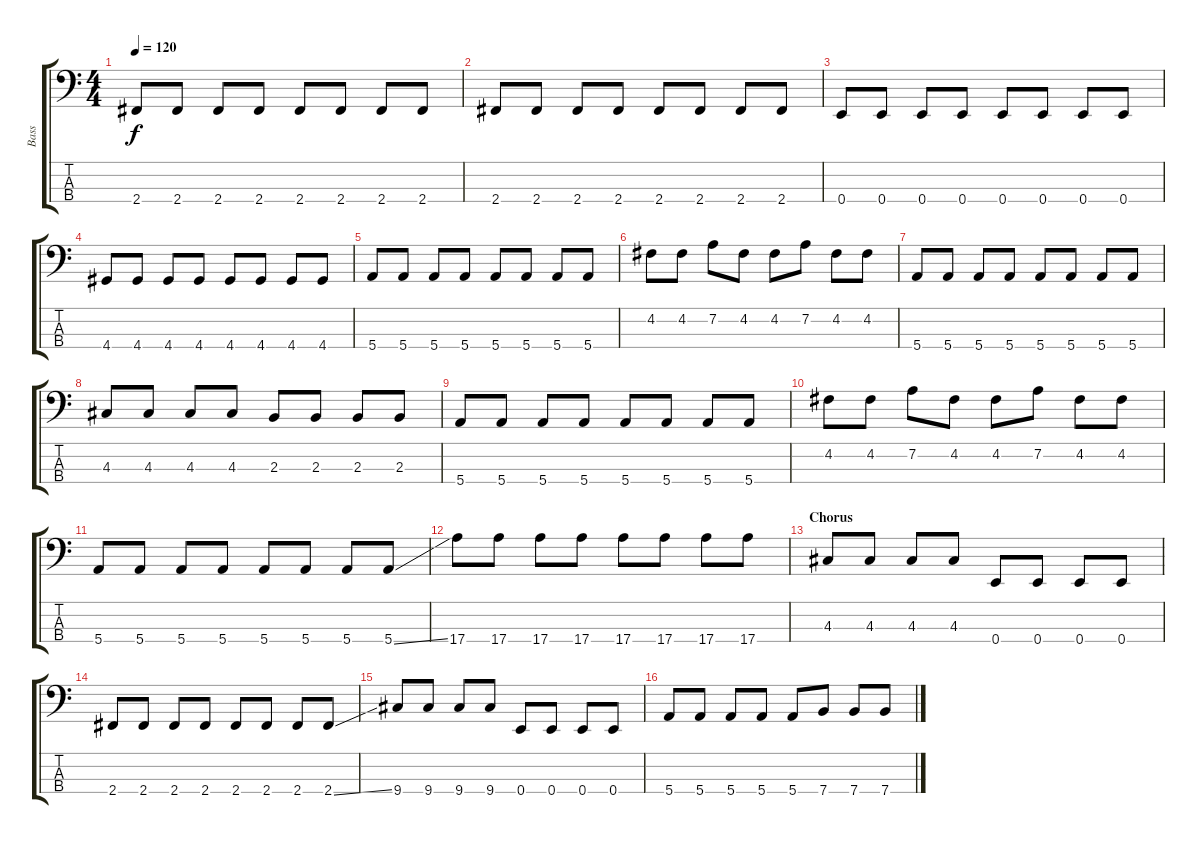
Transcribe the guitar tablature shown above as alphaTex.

\track ("Bass" "Bass") {instrument electricbassfinger}
\staff {score tabs}
\tuning (G2 D2 A1 E1) {hide}
\ts (4 4)
\tempo 120
\clef f4
\ks c
2.4.8{dy f} 2.4.8 2.4.8 2.4.8 2.4.8 2.4.8 2.4.8 2.4.8 |
2.4.8 2.4.8 2.4.8 2.4.8 2.4.8 2.4.8 2.4.8 2.4.8 |
0.4.8 0.4.8 0.4.8 0.4.8 0.4.8 0.4.8 0.4.8 0.4.8 |
4.4.8 4.4.8 4.4.8 4.4.8 4.4.8 4.4.8 4.4.8 4.4.8 |
5.4.8 5.4.8 5.4.8 5.4.8 5.4.8 5.4.8 5.4.8 5.4.8 |
4.2.8 4.2.8 7.2.8 4.2.8 4.2.8 7.2.8 4.2.8 4.2.8 |
5.4.8 5.4.8 5.4.8 5.4.8 5.4.8 5.4.8 5.4.8 5.4.8 |
4.3.8 4.3.8 4.3.8 4.3.8 2.3.8 2.3.8 2.3.8 2.3.8 |
5.4.8 5.4.8 5.4.8 5.4.8 5.4.8 5.4.8 5.4.8 5.4.8 |
4.2.8 4.2.8 7.2.8 4.2.8 4.2.8 7.2.8 4.2.8 4.2.8 |
5.4.8 5.4.8 5.4.8 5.4.8 5.4.8 5.4.8 5.4.8 5.4{ss}.8 |
17.4.8 17.4.8 17.4.8 17.4.8 17.4.8 17.4.8 17.4.8 17.4.8 |
\section ("" "Chorus")
4.3.8 4.3.8 4.3.8 4.3.8 0.4.8 0.4.8 0.4.8 0.4.8 |
2.4.8 2.4.8 2.4.8 2.4.8 2.4.8 2.4.8 2.4.8 2.4{ss}.8 |
9.4.8 9.4.8 9.4.8 9.4.8 0.4.8 0.4.8 0.4.8 0.4.8 |
5.4.8 5.4.8 5.4.8 5.4.8 5.4.8 7.4.8 7.4.8 7.4.8
